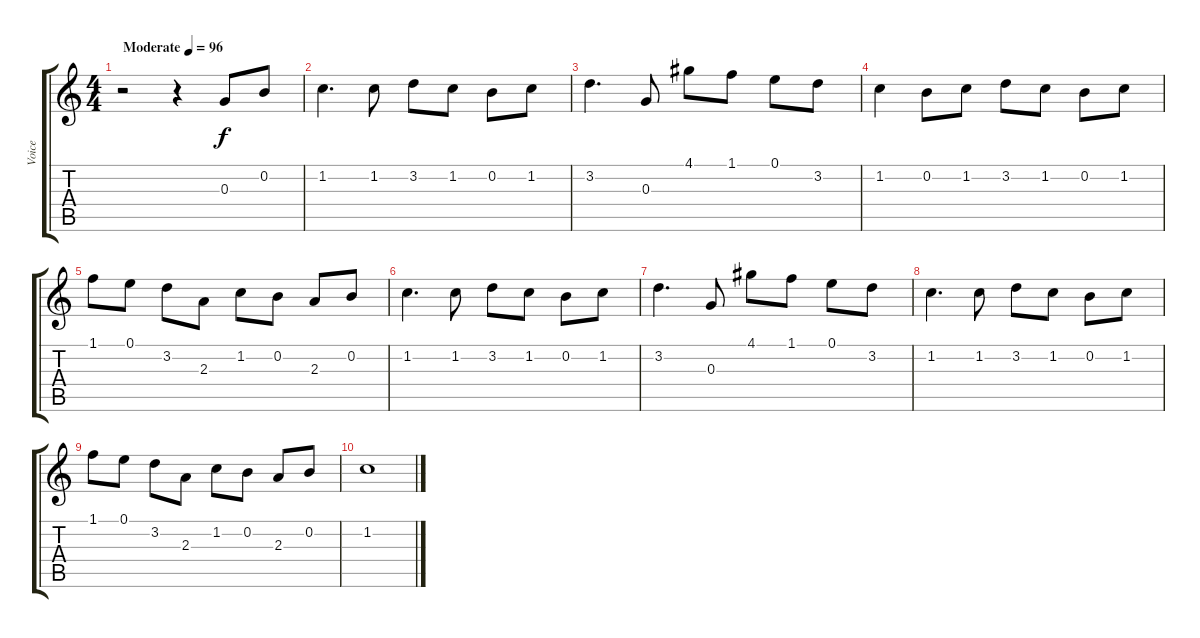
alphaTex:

\track ("Voice" "Voice") {instrument acousticguitarsteel}
\staff {score tabs}
\tuning (E4 B3 G3 D3 A2 E2) {hide}
\ts (4 4)
\tempo (96 "Moderate")
\clef g2
\ks c
r.2{dy f instrument acousticguitarsteel} r.4 0.3.8 0.2.8 |
1.2.4{d} 1.2.8 3.2.8 1.2.8 0.2.8 1.2.8 |
3.2.4{d} 0.3.8 4.1.8 1.1.8 0.1.8 3.2.8 |
1.2.4 0.2.8 1.2.8 3.2.8 1.2.8 0.2.8 1.2.8 |
1.1.8 0.1.8 3.2.8 2.3.8 1.2.8 0.2.8 2.3.8 0.2.8 |
1.2.4{d} 1.2.8 3.2.8 1.2.8 0.2.8 1.2.8 |
3.2.4{d} 0.3.8 4.1.8 1.1.8 0.1.8 3.2.8 |
1.2.4{d} 1.2.8 3.2.8 1.2.8 0.2.8 1.2.8 |
1.1.8 0.1.8 3.2.8 2.3.8 1.2.8 0.2.8 2.3.8 0.2.8 |
1.2.1
